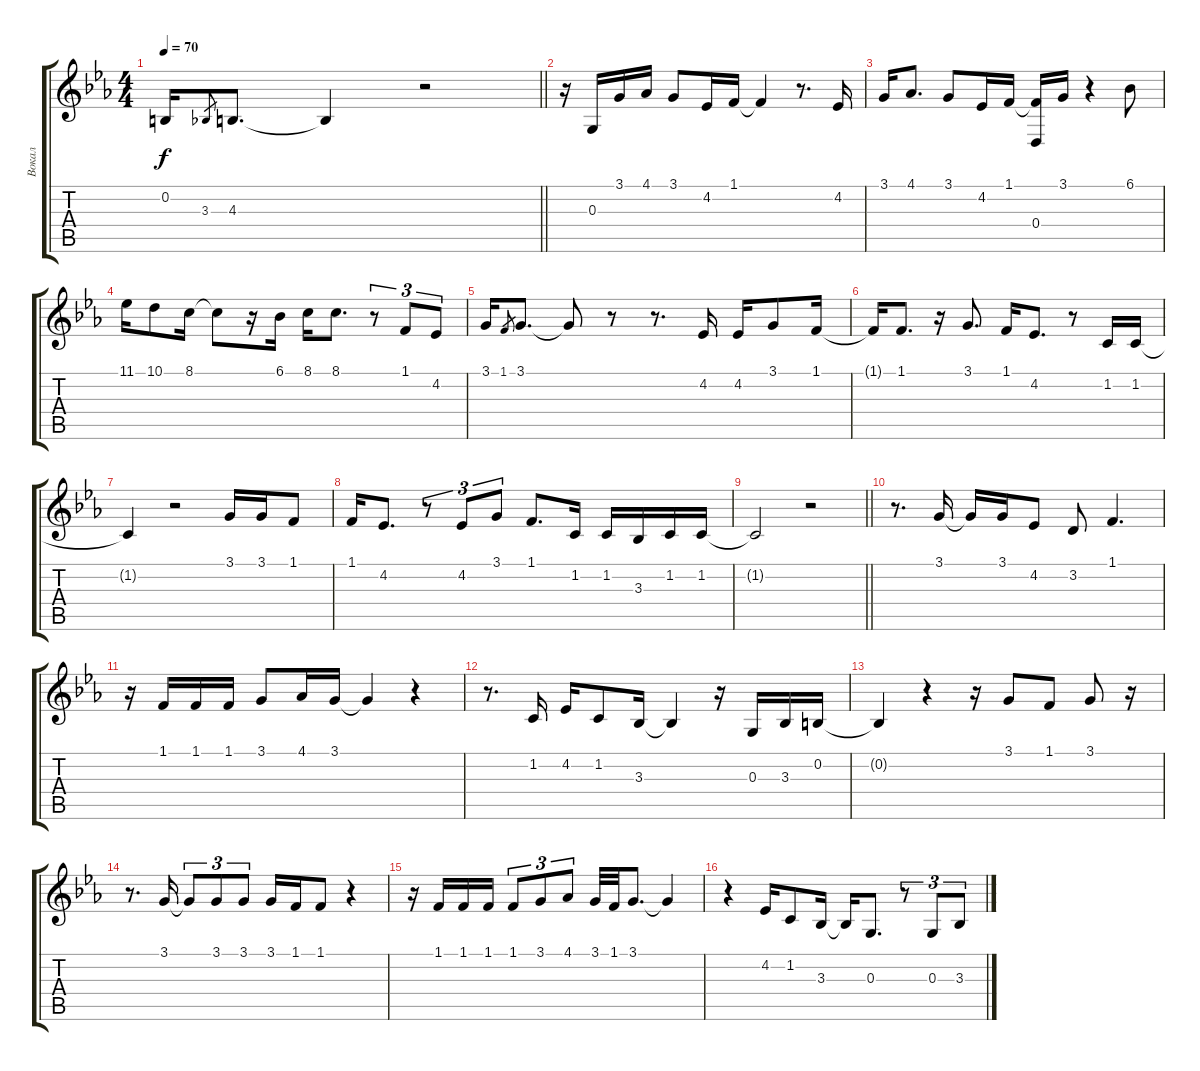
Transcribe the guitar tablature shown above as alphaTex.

\track ("Вокал" "Вокал") {instrument sopranosax}
\staff {score tabs}
\tuning (E4 B3 G3 D3 A2 E2) {hide}
\ts (4 4)
\tempo 70
\clef g2
\barLineRight lightlight
\ks eb
0.2.16{dy f} 3.3.8{gr} 4.3.8{d} 4.3{t}.4 r.2 |
r.16 0.3.16 3.1.16 4.1.16 3.1.8 4.2.16 1.1.16 1.1{t}.4 r.8{d} 4.2.16 |
3.1.16 4.1.8{d} 3.1.8 4.2.16 1.1.16 (1.1{t} 0.4).16 3.1.16 r.4 6.1.8 |
11.1.16 10.1.8 8.1.16 8.1{t}.8 r.16 6.1.16 8.1.16 8.1.8{d} r.8{tu (3 2)} 1.1.8{tu (3 2)} 4.2.8{tu (3 2)} |
3.1.16 1.1.8{gr} 3.1.8{d} 3.1{t}.8 r.8 r.8{d} 4.2.16 4.2.16 3.1.8 1.1.16 |
1.1{t}.16 1.1.8{d} r.16 3.1.8{d} 1.1.16 4.2.8{d} r.8 1.2.16 1.2.16 |
1.2{t}.4 r.2 3.1.16 3.1.16 1.1.8 |
1.1.16 4.2.8{d} r.8{tu (3 2)} 4.2.8{tu (3 2)} 3.1.8{tu (3 2)} 1.1.8{d} 1.2.16 1.2.16 3.3.16 1.2.16 1.2.16 |
\barLineRight lightlight
1.2{t}.2 r.2 |
r.8{d} 3.1.16 3.1{t}.16 3.1.16 4.2.8 3.2.8 1.1.4{d} |
r.16 1.1.16 1.1.16 1.1.16 3.1.8 4.1.16 3.1.16 3.1{t}.4 r.4 |
r.8{d} 1.2.16 4.2.16 1.2.8 3.3.16 3.3{t}.4 r.16 0.3.16 3.3.16 0.2.16 |
0.2{t}.4 r.4 r.16 3.1.8 1.1.8 3.1.8 r.16 |
r.8{d} 3.1.16 3.1{t}.8{tu (3 2)} 3.1.8{tu (3 2)} 3.1.8{tu (3 2)} 3.1.16 1.1.16 1.1.8 r.4 |
r.16 1.1.16 1.1.16 1.1.16 1.1.8{tu (3 2)} 3.1.8{tu (3 2)} 4.1.8{tu (3 2)} 3.1.32 1.1.32 3.1.8{d} 3.1{t}.4 |
r.4 4.2.16 1.2.8 3.3.16 3.3{t}.16 0.3.8{d} r.8{tu (3 2)} 0.3.8{tu (3 2)} 3.3.8{tu (3 2)}
